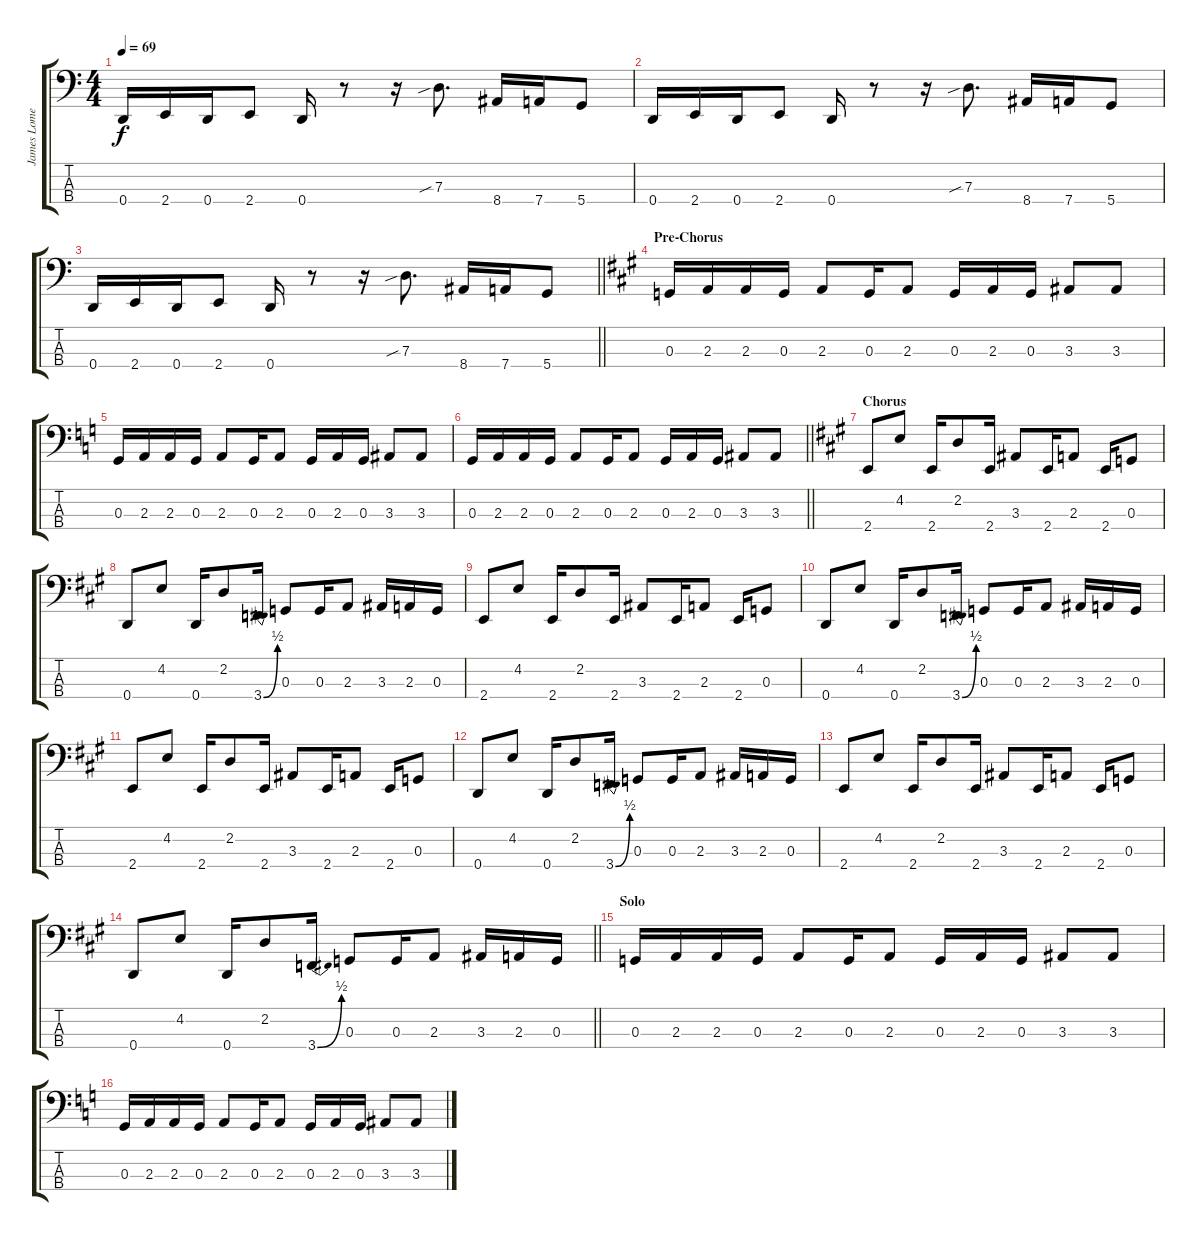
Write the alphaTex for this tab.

\track ("James Lomenzo" "James Lome") {instrument electricbassfinger}
\staff {score tabs}
\tuning (F2 C2 G1 D1) {hide}
\ts (4 4)
\tempo 69
\clef f4
\ks c
0.4.16{dy f} 2.4.16 0.4.16 2.4.8 0.4.16 r.8 r.16 7.3{sib}.8{d} 8.4.16 7.4.16 5.4.8 |
0.4.16 2.4.16 0.4.16 2.4.8 0.4.16 r.8 r.16 7.3{sib}.8{d} 8.4.16 7.4.16 5.4.8 |
\barLineRight lightlight
0.4.16 2.4.16 0.4.16 2.4.8 0.4.16 r.8 r.16 7.3{sib}.8{d} 8.4.16 7.4.16 5.4.8 |
\section ("" "Pre-Chorus")
\ks a
0.3.16 2.3.16 2.3.16 0.3.16 2.3.8 0.3.16 2.3.8 0.3.16 2.3.16 0.3.16 3.3.8 3.3.8 |
\ks c
0.3.16 2.3.16 2.3.16 0.3.16 2.3.8 0.3.16 2.3.8 0.3.16 2.3.16 0.3.16 3.3.8 3.3.8 |
\barLineRight lightlight
0.3.16 2.3.16 2.3.16 0.3.16 2.3.8 0.3.16 2.3.8 0.3.16 2.3.16 0.3.16 3.3.8 3.3.8 |
\section ("" "Chorus")
\ks a
2.4.8 4.2.8 2.4.16 2.2.8 2.4.16 3.3.8 2.4.16 2.3.8 2.4.16 0.3.8 |
0.4.8 4.2.8 0.4.16 2.2.8 3.4{be (bend 0 0 60 2)}.16 0.3.8 0.3.16 2.3.8 3.3.16 2.3.16 0.3.16 |
2.4.8 4.2.8 2.4.16 2.2.8 2.4.16 3.3.8 2.4.16 2.3.8 2.4.16 0.3.8 |
0.4.8 4.2.8 0.4.16 2.2.8 3.4{be (bend 0 0 60 2)}.16 0.3.8 0.3.16 2.3.8 3.3.16 2.3.16 0.3.16 |
2.4.8 4.2.8 2.4.16 2.2.8 2.4.16 3.3.8 2.4.16 2.3.8 2.4.16 0.3.8 |
0.4.8 4.2.8 0.4.16 2.2.8 3.4{be (bend 0 0 60 2)}.16 0.3.8 0.3.16 2.3.8 3.3.16 2.3.16 0.3.16 |
2.4.8 4.2.8 2.4.16 2.2.8 2.4.16 3.3.8 2.4.16 2.3.8 2.4.16 0.3.8 |
\barLineRight lightlight
0.4.8 4.2.8 0.4.16 2.2.8 3.4{be (bend 0 0 60 2)}.16 0.3.8 0.3.16 2.3.8 3.3.16 2.3.16 0.3.16 |
\section ("" "Solo")
0.3.16 2.3.16 2.3.16 0.3.16 2.3.8 0.3.16 2.3.8 0.3.16 2.3.16 0.3.16 3.3.8 3.3.8 |
\ks c
0.3.16 2.3.16 2.3.16 0.3.16 2.3.8 0.3.16 2.3.8 0.3.16 2.3.16 0.3.16 3.3.8 3.3.8
